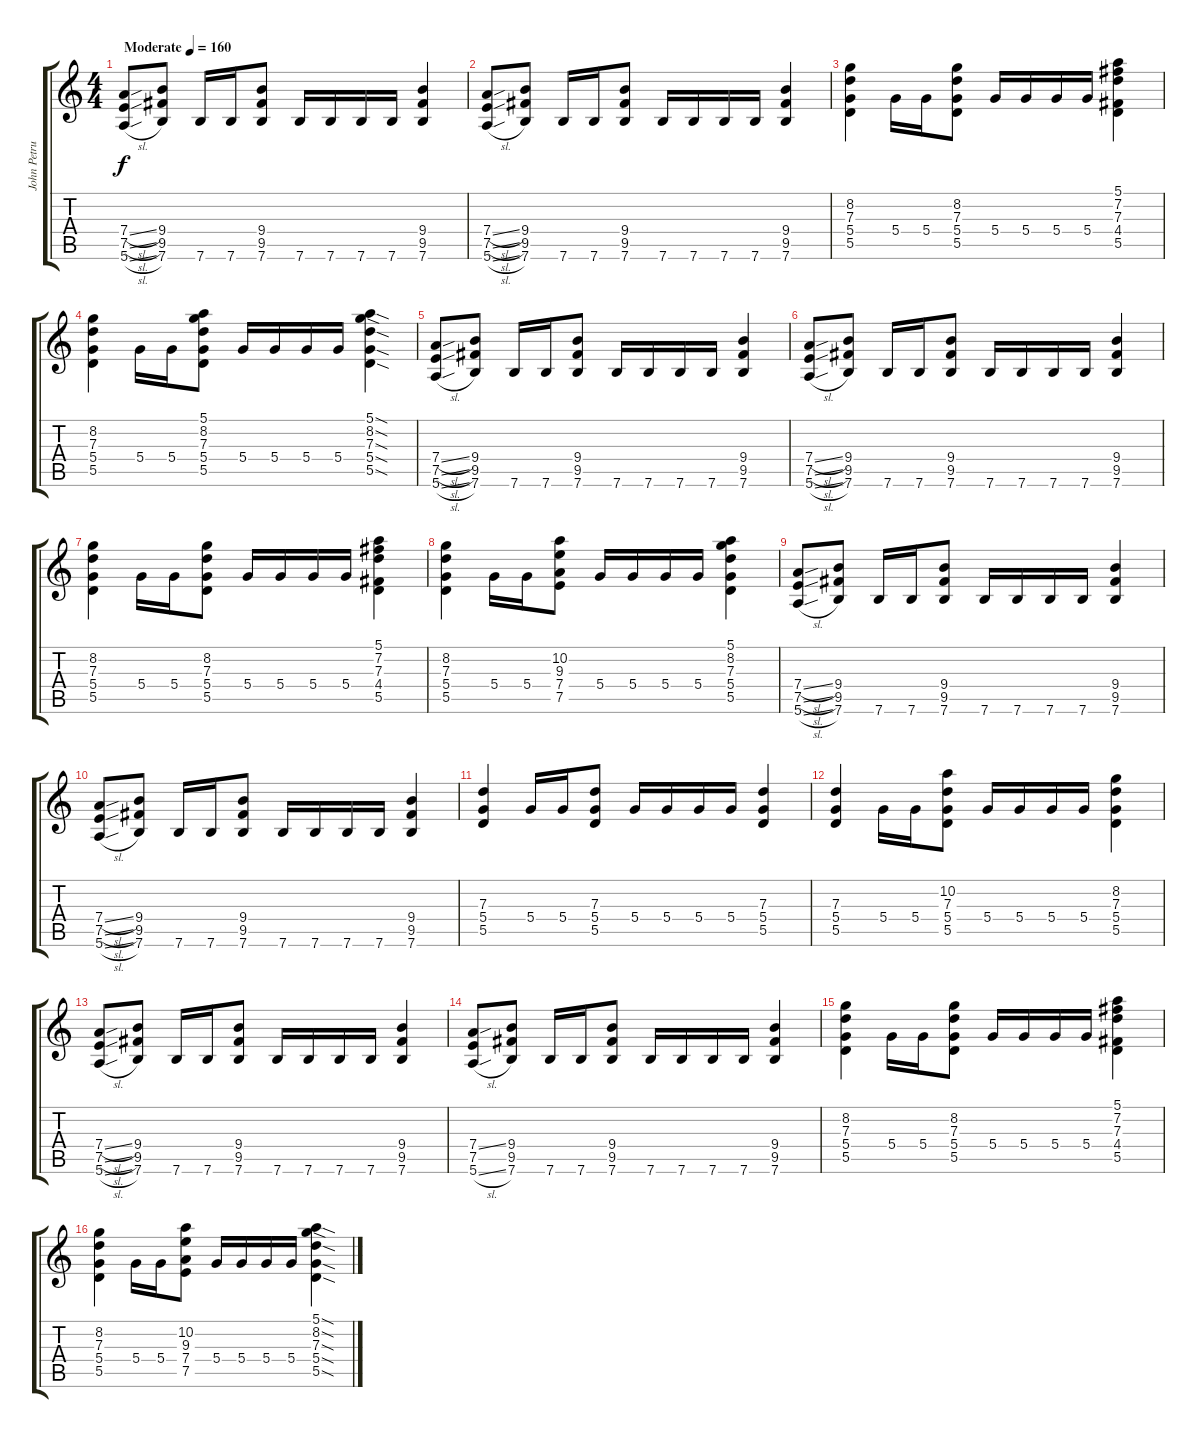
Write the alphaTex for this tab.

\track ("John Petrucci" "John Petru") {instrument distortionguitar}
\staff {score tabs}
\tuning (E4 B3 G3 D3 A2 E2) {hide}
\ts (4 4)
\tempo (160 "Moderate")
\clef g2
\ks c
(7.4{sl} 7.5{sl} 5.6{sl}).8{dy f instrument distortionguitar} (9.4 9.5 7.6).8 7.6.16 7.6.16 (9.4 9.5 7.6).8 7.6.16 7.6.16 7.6.16 7.6.16 (9.4 9.5 7.6).4 |
(7.4{sl} 7.5{sl} 5.6{sl}).8 (9.4 9.5 7.6).8 7.6.16 7.6.16 (9.4 9.5 7.6).8 7.6.16 7.6.16 7.6.16 7.6.16 (9.4 9.5 7.6).4 |
(8.2 7.3 5.4 5.5).4 5.4.16 5.4.16 (8.2 7.3 5.4 5.5).8 5.4.16 5.4.16 5.4.16 5.4.16 (5.1 7.2 7.3 4.4 5.5).4 |
(8.2 7.3 5.4 5.5).4 5.4.16 5.4.16 (5.1 8.2 7.3 5.4 5.5).8 5.4.16 5.4.16 5.4.16 5.4.16 (5.1{sod} 8.2{sod} 7.3{sod} 5.4{sod} 5.5{sod}).4 |
(7.4{sl} 7.5{sl} 5.6{sl}).8 (9.4 9.5 7.6).8 7.6.16 7.6.16 (9.4 9.5 7.6).8 7.6.16 7.6.16 7.6.16 7.6.16 (9.4 9.5 7.6).4 |
(7.4{sl} 7.5{sl} 5.6{sl}).8 (9.4 9.5 7.6).8 7.6.16 7.6.16 (9.4 9.5 7.6).8 7.6.16 7.6.16 7.6.16 7.6.16 (9.4 9.5 7.6).4 |
(8.2 7.3 5.4 5.5).4 5.4.16 5.4.16 (8.2 7.3 5.4 5.5).8 5.4.16 5.4.16 5.4.16 5.4.16 (5.1 7.2 7.3 4.4 5.5).4 |
(8.2 7.3 5.4 5.5).4 5.4.16 5.4.16 (10.2 9.3 7.4 7.5).8 5.4.16 5.4.16 5.4.16 5.4.16 (5.1 8.2 7.3 5.4 5.5).4 |
(7.4{sl} 7.5{sl} 5.6{sl}).8 (9.4 9.5 7.6).8 7.6.16 7.6.16 (9.4 9.5 7.6).8 7.6.16 7.6.16 7.6.16 7.6.16 (9.4 9.5 7.6).4 |
(7.4{sl} 7.5{sl} 5.6{sl}).8 (9.4 9.5 7.6).8 7.6.16 7.6.16 (9.4 9.5 7.6).8 7.6.16 7.6.16 7.6.16 7.6.16 (9.4 9.5 7.6).4 |
(7.3 5.4 5.5).4 5.4.16 5.4.16 (7.3 5.4 5.5).8 5.4.16 5.4.16 5.4.16 5.4.16 (7.3 5.4 5.5).4 |
(7.3 5.4 5.5).4 5.4.16 5.4.16 (10.2 7.3 5.4 5.5).8 5.4.16 5.4.16 5.4.16 5.4.16 (8.2 7.3 5.4 5.5).4 |
(7.4{sl} 7.5{sl} 5.6{sl}).8 (9.4 9.5 7.6).8 7.6.16 7.6.16 (9.4 9.5 7.6).8 7.6.16 7.6.16 7.6.16 7.6.16 (9.4 9.5 7.6).4 |
(7.4{ss} 7.5 5.6{sl}).8 (9.4 9.5 7.6).8 7.6.16 7.6.16 (9.4 9.5 7.6).8 7.6.16 7.6.16 7.6.16 7.6.16 (9.4 9.5 7.6).4 |
(8.2 7.3 5.4 5.5).4 5.4.16 5.4.16 (8.2 7.3 5.4 5.5).8 5.4.16 5.4.16 5.4.16 5.4.16 (5.1 7.2 7.3 4.4 5.5).4 |
(8.2 7.3 5.4 5.5).4 5.4.16 5.4.16 (10.2 9.3 7.4 7.5).8 5.4.16 5.4.16 5.4.16 5.4.16 (5.1{sod} 8.2{sod} 7.3{sod} 5.4{sod} 5.5{sod}).4
